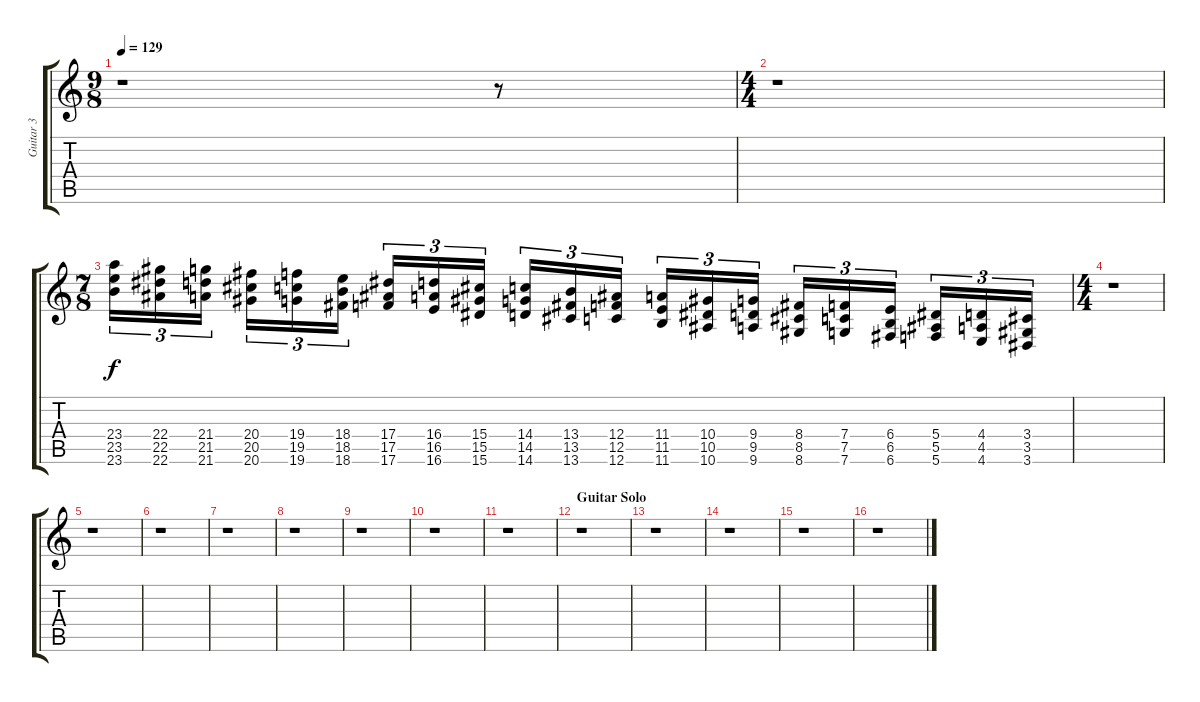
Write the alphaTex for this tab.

\track ("Guitar 3" "Guitar 3") {instrument acousticguitarsteel}
\staff {score tabs}
\tuning (C4 G3 Eb3 Bb2 F2 C2) {hide}
\ts (9 8)
\tempo 129
\clef g2
\ks c
r.1{dy f} r.8 |
\ts (4 4)
r.1 |
\ts (7 8)
(23.4 23.5 23.6).16{tu (3 2) instrument guitarfretnoise} (22.4 22.5 22.6).16{tu (3 2)} (21.4 21.5 21.6).16{tu (3 2)} (20.4 20.5 20.6).16{tu (3 2)} (19.4 19.5 19.6).16{tu (3 2)} (18.4 18.5 18.6).16{tu (3 2)} (17.4 17.5 17.6).16{tu (3 2)} (16.4 16.5 16.6).16{tu (3 2)} (15.4 15.5 15.6).16{tu (3 2)} (14.4 14.5 14.6).16{tu (3 2)} (13.4 13.5 13.6).16{tu (3 2)} (12.4 12.5 12.6).16{tu (3 2)} (11.4 11.5 11.6).16{tu (3 2)} (10.4 10.5 10.6).16{tu (3 2)} (9.4 9.5 9.6).16{tu (3 2)} (8.4 8.5 8.6).16{tu (3 2)} (7.4 7.5 7.6).16{tu (3 2)} (6.4 6.5 6.6).16{tu (3 2)} (5.4 5.5 5.6).16{tu (3 2)} (4.4 4.5 4.6).16{tu (3 2)} (3.4 3.5 3.6).16{tu (3 2)} |
\ts (4 4)
\section ("" "")
r.1 |
r.1 |
r.1 |
r.1 |
r.1 |
r.1 |
r.1 |
r.1 |
\section ("" "Guitar Solo")
r.1 |
r.1 |
r.1 |
r.1 |
r.1
